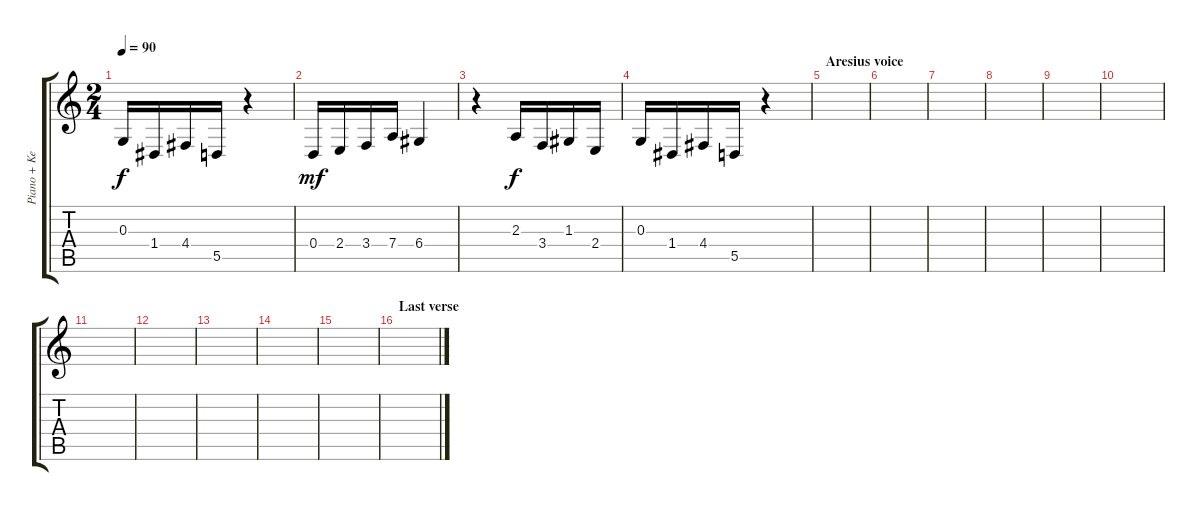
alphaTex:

\track ("Piano + Keyboards (A. Staropoli)" "Piano + Ke") {instrument brightacousticpiano}
\staff {score tabs}
\tuning (E4 B3 G3 D3 A2 E2) {hide}
\ts (2 4)
\tempo 90
\clef g2
\ks c
0.3.16{dy f} 1.4.16 4.4.16 5.5.16 r.4 |
0.4.16{dy mf volume 14 instrument brightacousticpiano} 2.4.16 3.4.16 7.4.16 6.4.4 |
r.4 2.3.16{dy f} 3.4.16 1.3.16 2.4.16 |
0.3.16 1.4.16 4.4.16 5.5.16 r.4 |
\section ("" "Aresius voice")
|
|
|
|
|
|
|
|
|
|
|
\section ("" "Last verse")
